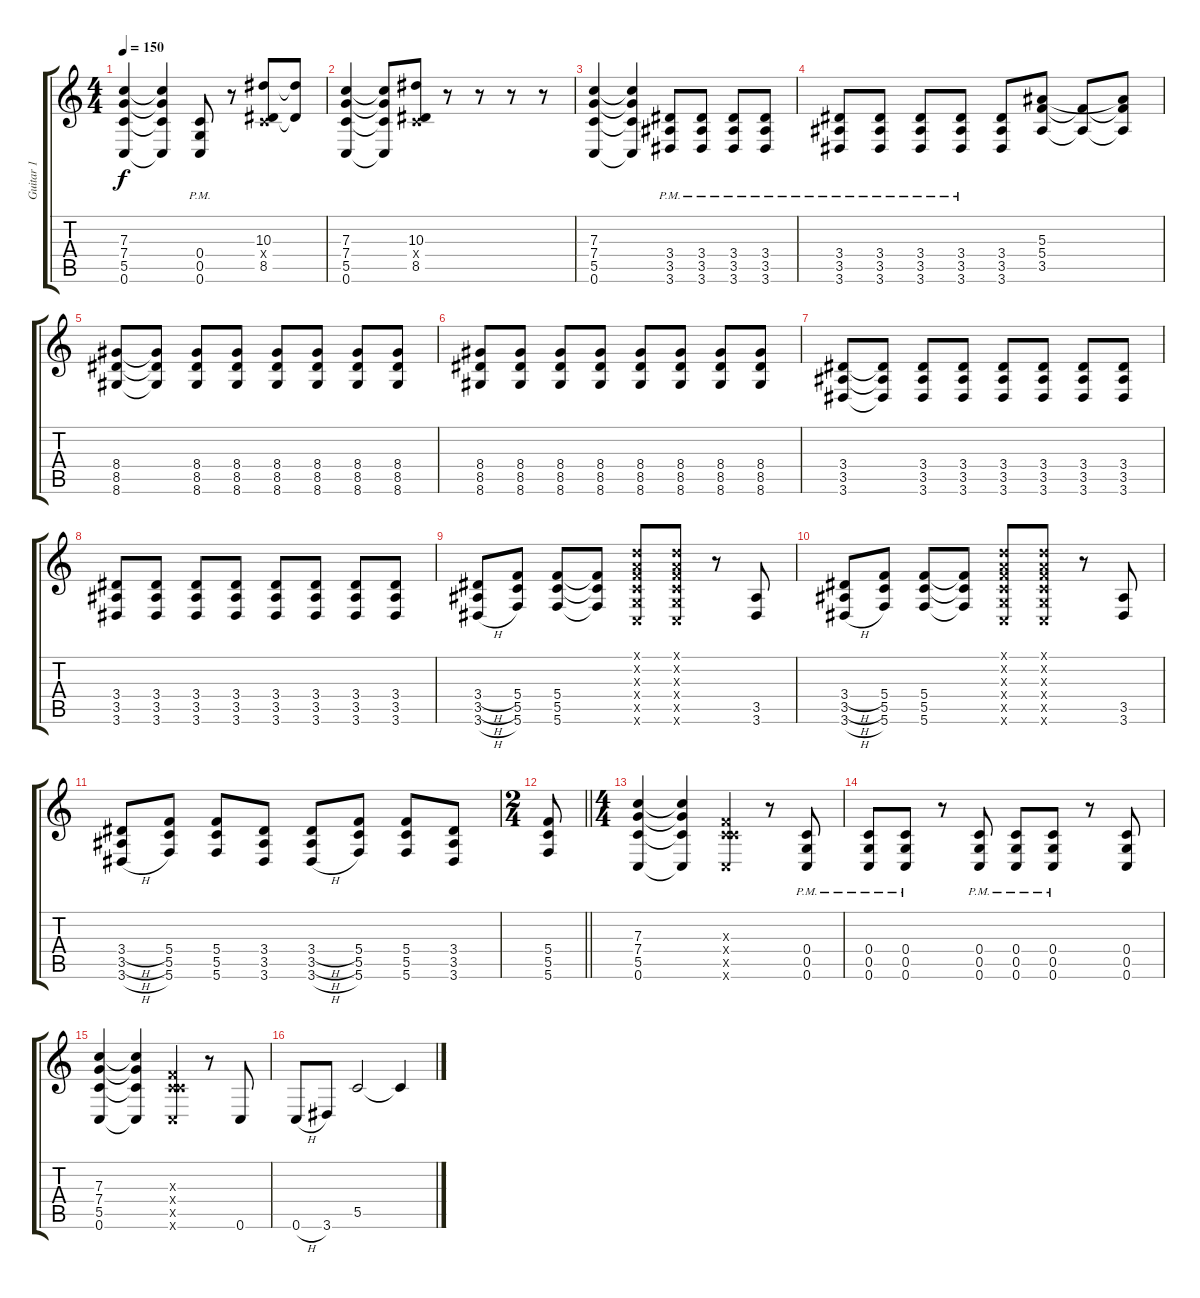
\track ("Guitar 1" "Guitar 1") {instrument overdrivenguitar}
\staff {score tabs}
\tuning (D4 A3 F3 C3 G2 C2) {hide}
\ts (4 4)
\tempo 150
\clef g2
\ks c
(7.3 7.4 5.5 0.6).4{dy f} (7.3{t} 7.4{t} 5.5{t} 0.6{t}).4 (0.4{pm} 0.5{pm} 0.6{pm}).8 r.8 (10.3 0.4{x} 8.5).8 (10.3{t} 8.5{t}).8 |
(7.3 7.4 5.5 0.6).4 (7.3{t} 7.4{t} 5.5{t} 0.6{t}).8 (10.3 0.4{x} 8.5).8 r.8 r.8 r.8 r.8 |
(7.3 7.4 5.5 0.6).4 (7.3{t} 7.4{t} 5.5{t} 0.6{t}).4 (3.4{pm} 3.5{pm} 3.6{pm}).8 (3.4{pm} 3.5{pm} 3.6{pm}).8 (3.4{pm} 3.5{pm} 3.6{pm}).8 (3.4{pm} 3.5{pm} 3.6{pm}).8 |
(3.4{pm} 3.5{pm} 3.6{pm}).8 (3.4{pm} 3.5{pm} 3.6{pm}).8 (3.4{pm} 3.5{pm} 3.6{pm}).8 (3.4{pm} 3.5{pm} 3.6{pm}).8 (3.4 3.5 3.6).8 (5.3 5.4 3.5).8 (5.4{t} 3.5{t}).8 (5.3{t} 5.4{t} 3.5{t}).8 |
(8.4 8.5 8.6).8 (8.4{t} 8.5{t} 8.6{t}).8 (8.4 8.5 8.6).8 (8.4 8.5 8.6).8 (8.4 8.5 8.6).8 (8.4 8.5 8.6).8 (8.4 8.5 8.6).8 (8.4 8.5 8.6).8 |
(8.4 8.5 8.6).8 (8.4 8.5 8.6).8 (8.4 8.5 8.6).8 (8.4 8.5 8.6).8 (8.4 8.5 8.6).8 (8.4 8.5 8.6).8 (8.4 8.5 8.6).8 (8.4 8.5 8.6).8 |
(3.4 3.5 3.6).8 (3.4{t} 3.5{t} 3.6{t}).8 (3.4 3.5 3.6).8 (3.4 3.5 3.6).8 (3.4 3.5 3.6).8 (3.4 3.5 3.6).8 (3.4 3.5 3.6).8 (3.4 3.5 3.6).8 |
(3.4 3.5 3.6).8 (3.4 3.5 3.6).8 (3.4 3.5 3.6).8 (3.4 3.5 3.6).8 (3.4 3.5 3.6).8 (3.4 3.5 3.6).8 (3.4 3.5 3.6).8 (3.4 3.5 3.6).8 |
(3.4{h} 3.5{h} 3.6{h}).8 (5.4 5.5 5.6).8 (5.4 5.5 5.6).8 (5.4{t} 5.5{t} 5.6{t}).8 (0.1{x} 0.2{x} 0.3{x} 0.4{x} 0.5{x} 0.6{x}).8 (0.1{x} 0.2{x} 0.3{x} 0.4{x} 0.5{x} 0.6{x}).8 r.8 (3.5 3.6).8 |
(3.4{h} 3.5{h} 3.6{h}).8 (5.4 5.5 5.6).8 (5.4 5.5 5.6).8 (5.4{t} 5.5{t} 5.6{t}).8 (0.1{x} 0.2{x} 0.3{x} 0.4{x} 0.5{x} 0.6{x}).8 (0.1{x} 0.2{x} 0.3{x} 0.4{x} 0.5{x} 0.6{x}).8 r.8 (3.5 3.6).8 |
(3.4{h} 3.5{h} 3.6{h}).8 (5.4 5.5 5.6).8 (5.4 5.5 5.6).8 (3.4 3.5 3.6).8 (3.4{h} 3.5{h} 3.6{h}).8 (5.4 5.5 5.6).8 (5.4 5.5 5.6).8 (3.4 3.5 3.6).8 |
\ts (2 4)
\barLineRight lightlight
(5.4 5.5 5.6).8 |
\ts (4 4)
\section ("" "")
(7.3 7.4 5.5 0.6).4 (7.3{t} 7.4{t} 5.5{t} 0.6{t}).4 (0.3{x} 0.4{x} 5.5{x} 0.6{x}).4 r.8 (0.4{pm} 0.5{pm} 0.6{pm}).8 |
(0.4{pm} 0.5{pm} 0.6{pm}).8 (0.4{pm} 0.5{pm} 0.6{pm}).8 r.8 (0.4{pm} 0.5{pm} 0.6{pm}).8 (0.4{pm} 0.5{pm} 0.6{pm}).8 (0.4{pm} 0.5{pm} 0.6{pm}).8 r.8 (0.4 0.5 0.6).8 |
(7.3 7.4 5.5 0.6).4 (7.3{t} 7.4{t} 5.5{t} 0.6{t}).4 (0.3{x} 0.4{x} 5.5{x} 0.6{x}).4 r.8 0.6.8 |
0.6{h}.8 3.6.8 5.5.2 5.5{t}.4
